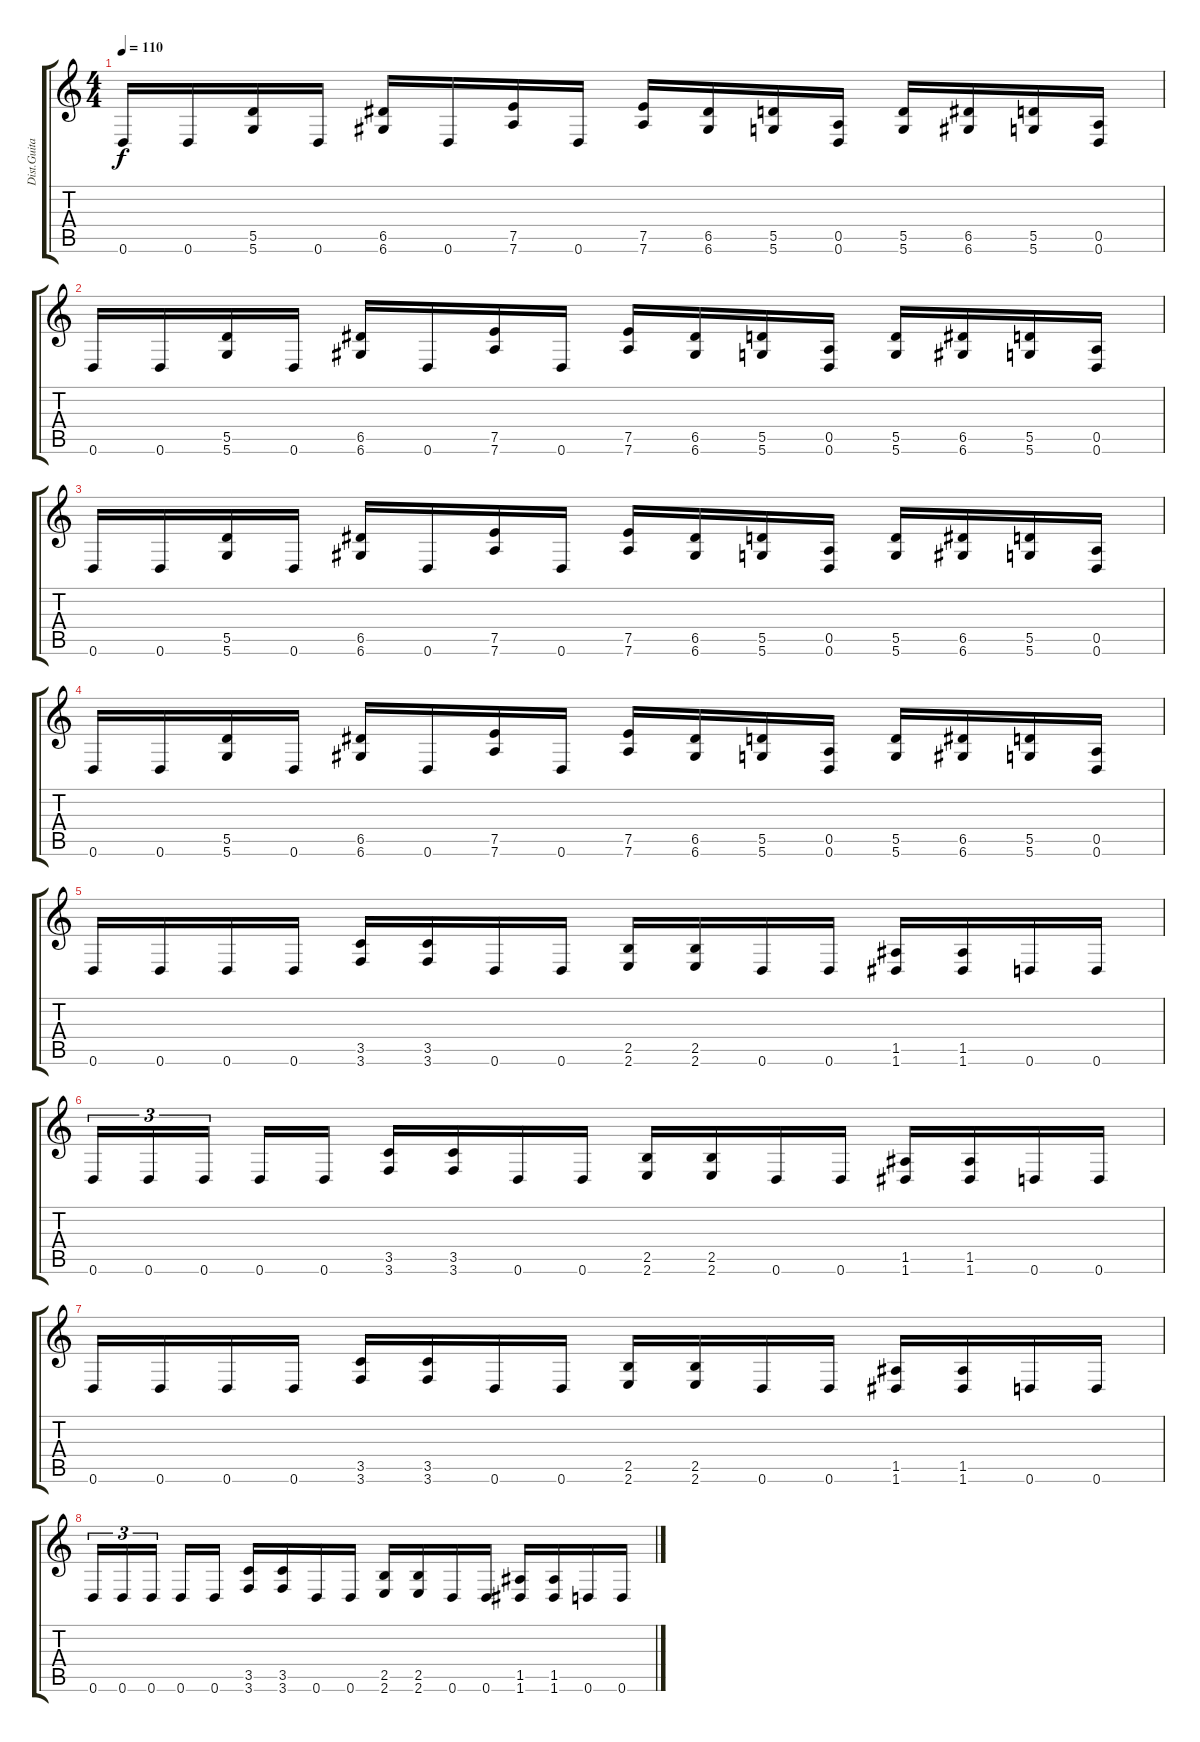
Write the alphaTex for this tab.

\track ("Dist.Guitar" "Dist.Guita") {instrument distortionguitar}
\staff {score tabs}
\tuning (E4 B3 G3 D3 A2 D2) {hide}
\ts (4 4)
\tempo 110
\clef g2
\ks c
0.6.16{dy f} 0.6.16 (5.5 5.6).16 0.6.16 (6.5 6.6).16 0.6.16 (7.5 7.6).16 0.6.16 (7.5 7.6).16 (6.5 6.6).16 (5.5 5.6).16 (0.5 0.6).16 (5.5 5.6).16 (6.5 6.6).16 (5.5 5.6).16 (0.5 0.6).16 |
0.6.16 0.6.16 (5.5 5.6).16 0.6.16 (6.5 6.6).16 0.6.16 (7.5 7.6).16 0.6.16 (7.5 7.6).16 (6.5 6.6).16 (5.5 5.6).16 (0.5 0.6).16 (5.5 5.6).16 (6.5 6.6).16 (5.5 5.6).16 (0.5 0.6).16 |
0.6.16 0.6.16 (5.5 5.6).16 0.6.16 (6.5 6.6).16 0.6.16 (7.5 7.6).16 0.6.16 (7.5 7.6).16 (6.5 6.6).16 (5.5 5.6).16 (0.5 0.6).16 (5.5 5.6).16 (6.5 6.6).16 (5.5 5.6).16 (0.5 0.6).16 |
0.6.16 0.6.16 (5.5 5.6).16 0.6.16 (6.5 6.6).16 0.6.16 (7.5 7.6).16 0.6.16 (7.5 7.6).16 (6.5 6.6).16 (5.5 5.6).16 (0.5 0.6).16 (5.5 5.6).16 (6.5 6.6).16 (5.5 5.6).16 (0.5 0.6).16 |
0.6.16 0.6.16 0.6.16 0.6.16 (3.5 3.6).16 (3.5 3.6).16 0.6.16 0.6.16 (2.5 2.6).16 (2.5 2.6).16 0.6.16 0.6.16 (1.5 1.6).16 (1.5 1.6).16 0.6.16 0.6.16 |
0.6.16{tu (3 2)} 0.6.16{tu (3 2)} 0.6.16{tu (3 2) beam splitsecondary} 0.6.16 0.6.16 (3.5 3.6).16 (3.5 3.6).16 0.6.16 0.6.16 (2.5 2.6).16 (2.5 2.6).16 0.6.16 0.6.16 (1.5 1.6).16 (1.5 1.6).16 0.6.16 0.6.16 |
0.6.16 0.6.16 0.6.16 0.6.16 (3.5 3.6).16 (3.5 3.6).16 0.6.16 0.6.16 (2.5 2.6).16 (2.5 2.6).16 0.6.16 0.6.16 (1.5 1.6).16 (1.5 1.6).16 0.6.16 0.6.16 |
0.6.16{tu (3 2)} 0.6.16{tu (3 2)} 0.6.16{tu (3 2) beam splitsecondary} 0.6.16 0.6.16 (3.5 3.6).16 (3.5 3.6).16 0.6.16 0.6.16 (2.5 2.6).16 (2.5 2.6).16 0.6.16 0.6.16 (1.5 1.6).16 (1.5 1.6).16 0.6.16 0.6.16
